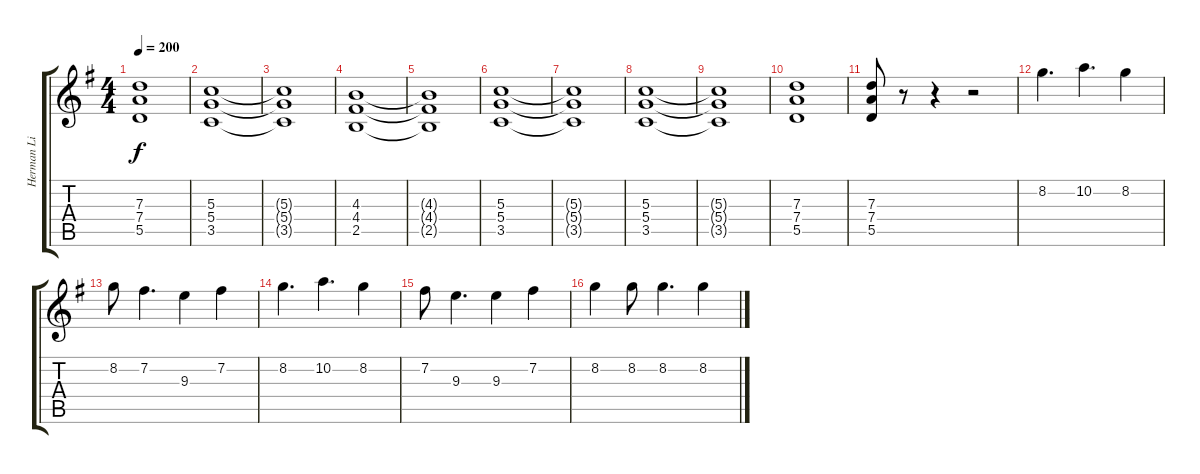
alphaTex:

\track ("Herman Li" "Herman Li") {instrument distortionguitar}
\staff {score tabs}
\tuning (E4 B3 G3 D3 A2 E2) {hide}
\ts (4 4)
\tempo 200
\clef g2
\ks g
(7.3{t} 7.4{t} 5.5{t}).1{dy f} |
(5.3 5.4 3.5).1 |
(5.3{t} 5.4{t} 3.5{t}).1 |
(4.3 4.4 2.5).1 |
(4.3{t} 4.4{t} 2.5{t}).1 |
(5.3 5.4 3.5).1 |
(5.3{t} 5.4{t} 3.5{t}).1 |
(5.3 5.4 3.5).1 |
(5.3{t} 5.4{t} 3.5{t}).1 |
(7.3 7.4 5.5).1 |
(7.3 7.4 5.5).8 r.8 r.4 r.2 |
8.2.4{d} 10.2.4{d} 8.2.4 |
8.2.8 7.2.4{d} 9.3.4 7.2.4 |
8.2.4{d} 10.2.4{d} 8.2.4 |
7.2.8 9.3.4{d} 9.3.4 7.2.4 |
8.2.4 8.2.8 8.2.4{d} 8.2.4
